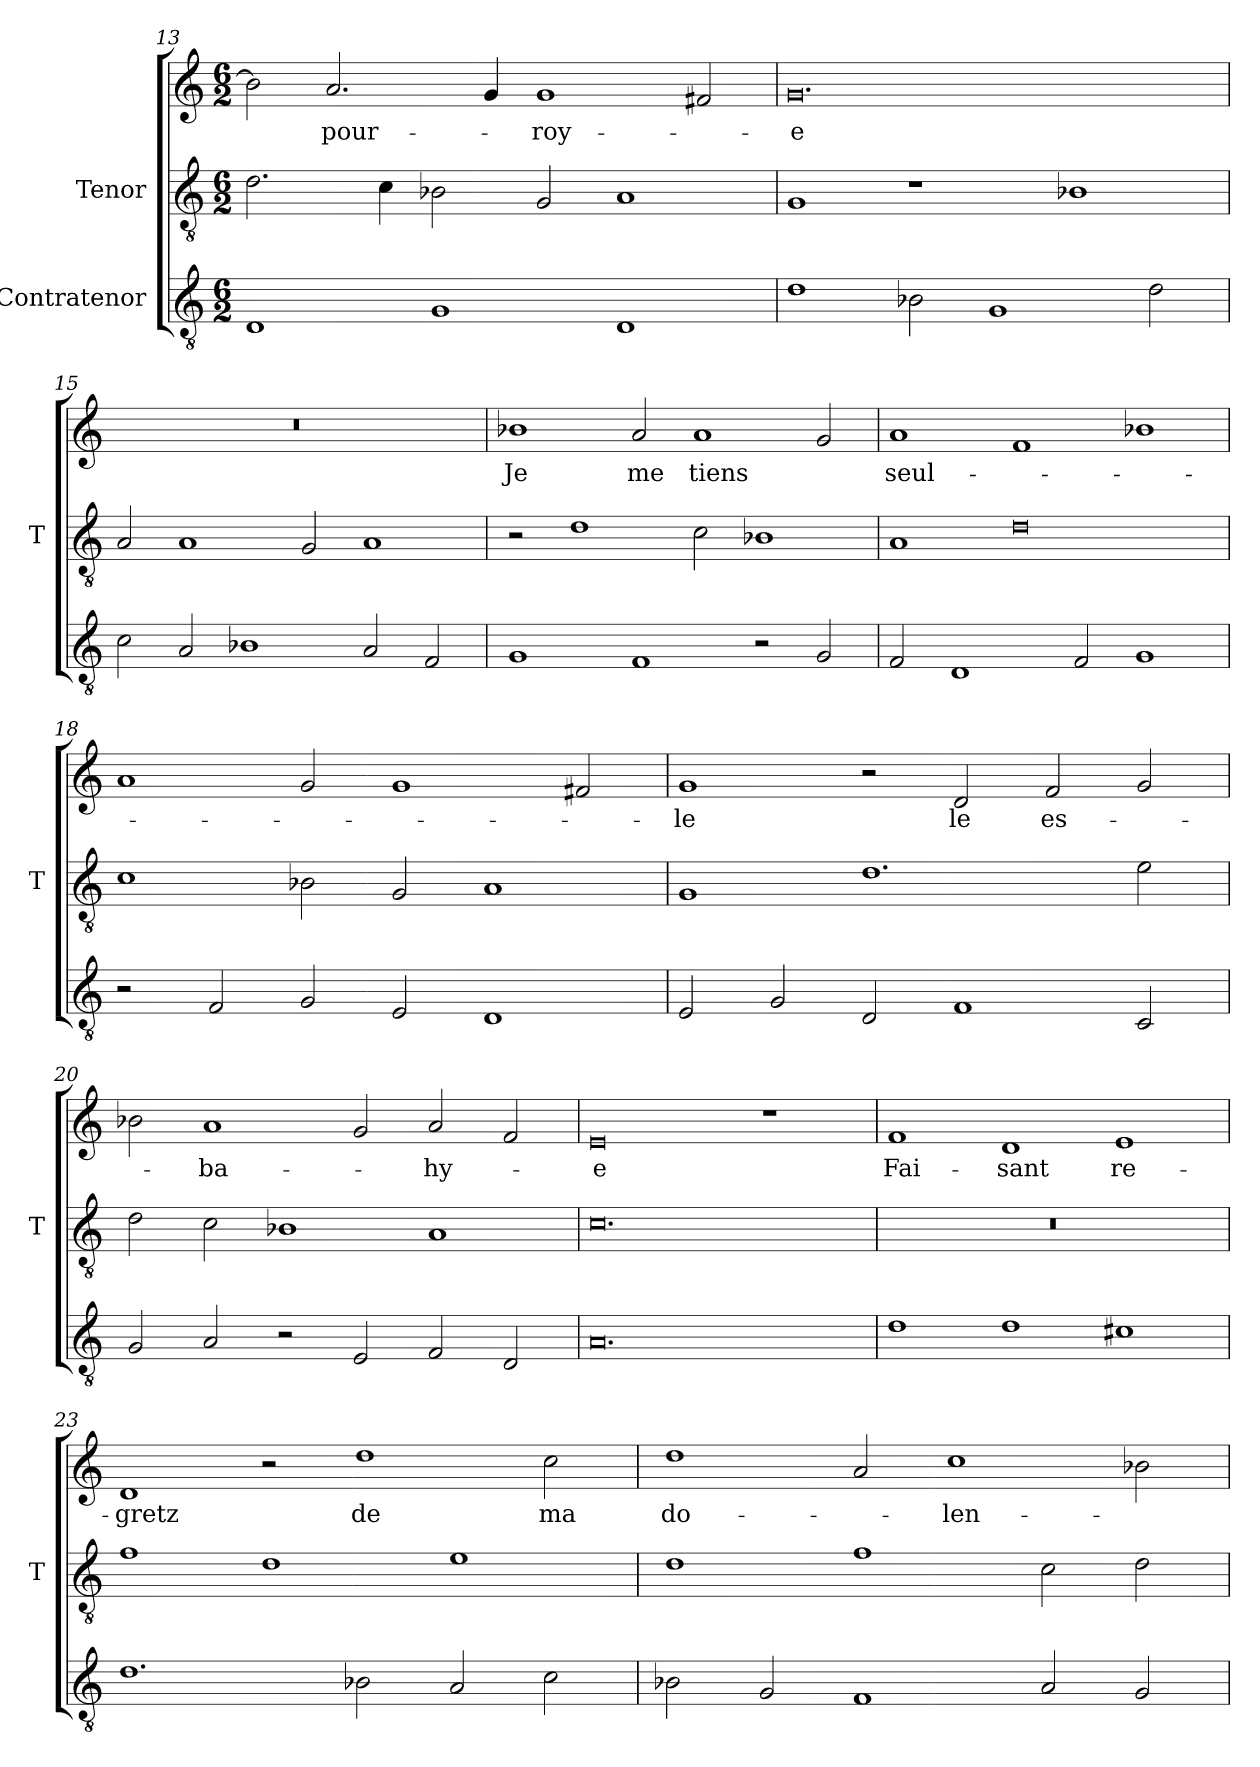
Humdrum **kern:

**kern	**kern	**kern	**text
*part3	*part2	*part1	*part1
*staff3	*staff2	*staff1	*staff1
*I"Contratenor	*I"Tenor	*	*
*	*I'T	*	*
*clefGv2	*clefGv2	*clefG2	*
*M6/2	*M6/2	*M6/2	*
=13	=13	=13	=13
1D	2.d	2b-]	.
.	.	2.a	pour-
.	4c	.	.
1G	2B-X	.	.
.	.	4g	.
.	2G	1g	-roy-
1D	1A	.	.
.	.	2f#X	.
=14	=14	=14	=14
1d	1G	0.g	-e
2B-X	1r	.	.
1G	.	.	.
.	1B-X	.	.
2d	.	.	.
=15	=15	=15	=15
2c	2A	0.r	.
2A	1A	.	.
1B-X	.	.	.
.	2G	.	.
2A	1A	.	.
2F	.	.	.
=16	=16	=16	=16
1G	2r	1b-X	-Je
.	1d	.	.
1F	.	2a	-me
.	2c	1a	-tiens
2r	1B-X	.	.
2G	.	2g	.
=17	=17	=17	=17
2F	1A	1a	seul-
1D	.	.	.
.	0d	1f	.
2F	.	.	.
1G	.	1b-X	.
=18	=18	=18	=18
2r	1c	1a	.
2F	.	.	.
2G	2B-X	2g	.
2E	2G	1g	.
1D	1A	.	.
.	.	2f#X	.
=19	=19	=19	=19
2E	1G	1g	-le
2G	.	.	.
2D	1.d	2r	.
1F	.	2d	-le
.	.	2f	es-
2C	2e	2g	.
=20	=20	=20	=20
2G	2d	2b-X	.
2A	2c	1a	-ba-
2r	1B-X	.	.
2E	.	2g	.
2F	1A	2a	-hy-
2D	.	2f	.
=21	=21	=21	=21
0.A	0.c	0e	-e
.	.	1r	.
=22	=22	=22	=22
1d	0.r	1f	Fai-
1d	.	1d	-sant
1c#X	.	1e	re-
=23	=23	=23	=23
1.d	1f	1d	-gretz
.	1d	2r	.
2B-X	.	1dd	-de
2A	1e	.	.
2c	.	2cc	-ma
=24	=24	=24	=24
2B-X	1d	1dd	do-
2G	.	.	.
1F	1f	2a	.
.	.	1cc	-len-
2A	2c	.	.
2G	2d	2b-X	.
=	=	=	=
*-	*-	*-	*-
